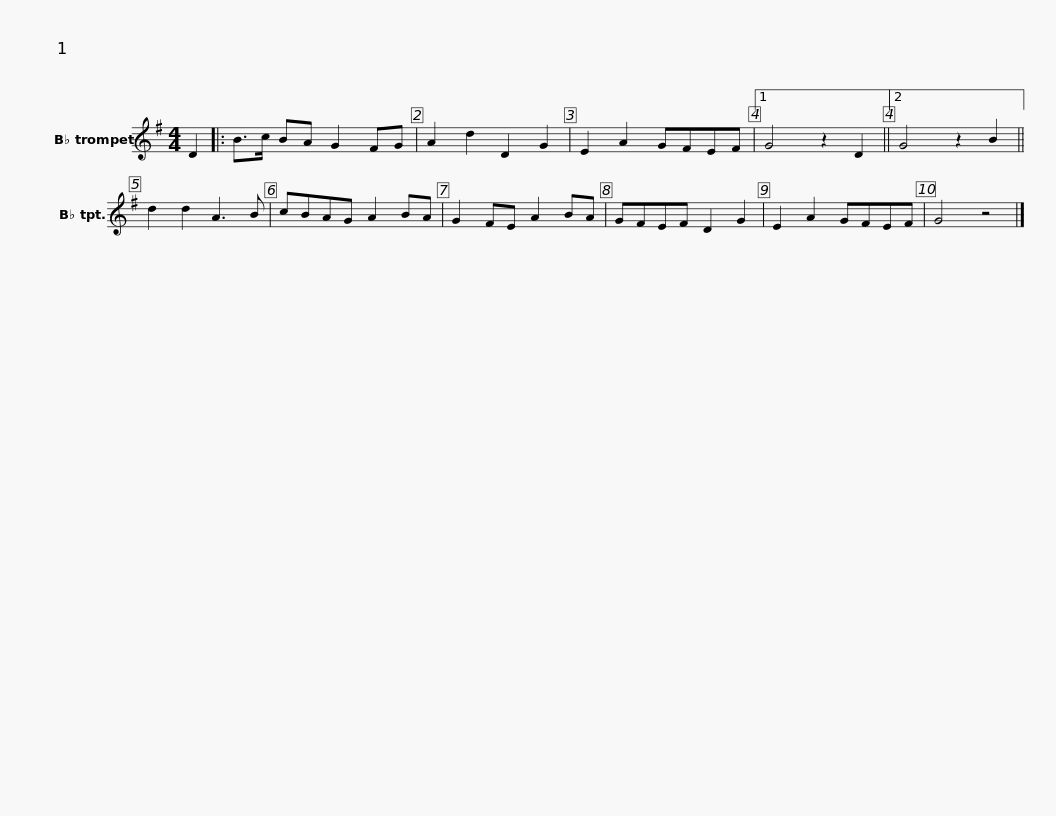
X:1
L:1/8
M:4/4
I:linebreak $
K:none
V:1 treble transpose=-2
V:1
[K:G] D2 |: B>c BA G2 FG | A2 d2 D2 G2 | E2 A2 GFEF |1 G4 z2 D2 ||2$ %5
 G4 z2 B2 || d2 d2 A3 B | cBAG A2 BA | G2 FE A2 BA | GFEF D2 G2 | %10
 E2 A2 GFEF | G4 z4 |] %12
